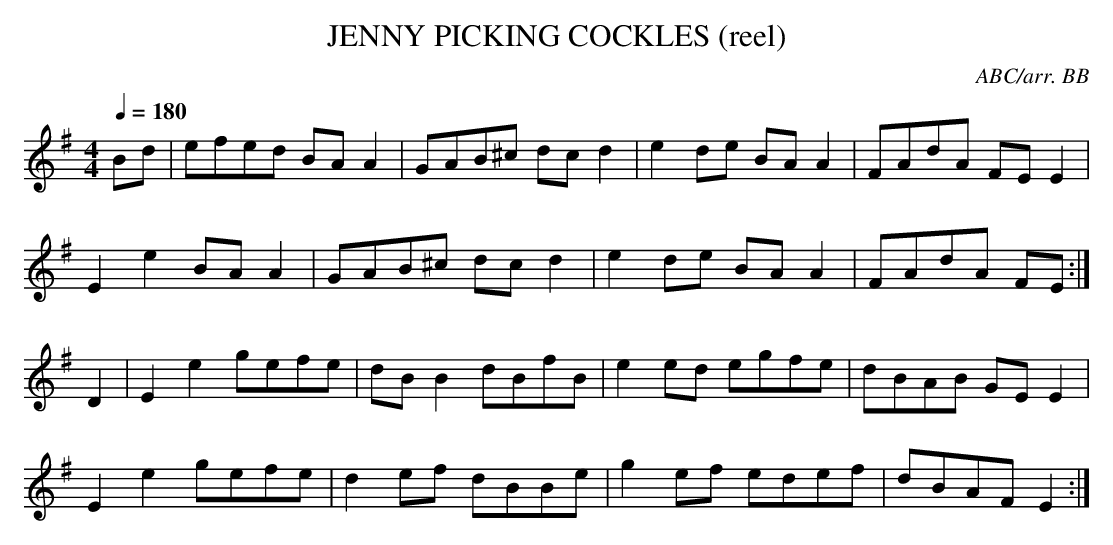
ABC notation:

X:1
T:JENNY PICKING COCKLES (reel)
C:ABC/arr. BB
M:4/4
Q:1/4=180
K:Em % source key = Am
Bd|efed BAA2|GAB^c dcd2|e2de BAA2|FAdA FEE2|
E2e2 BAA2|GAB^c dcd2|e2de BAA2|FAdA FE:|
D2|E2e2 gefe|dBB2 dBfB|e2ed egfe|dBAB GEE2|
E2e2 gefe|d2ef dBBe|g2ef edef|dBAF E2:|
